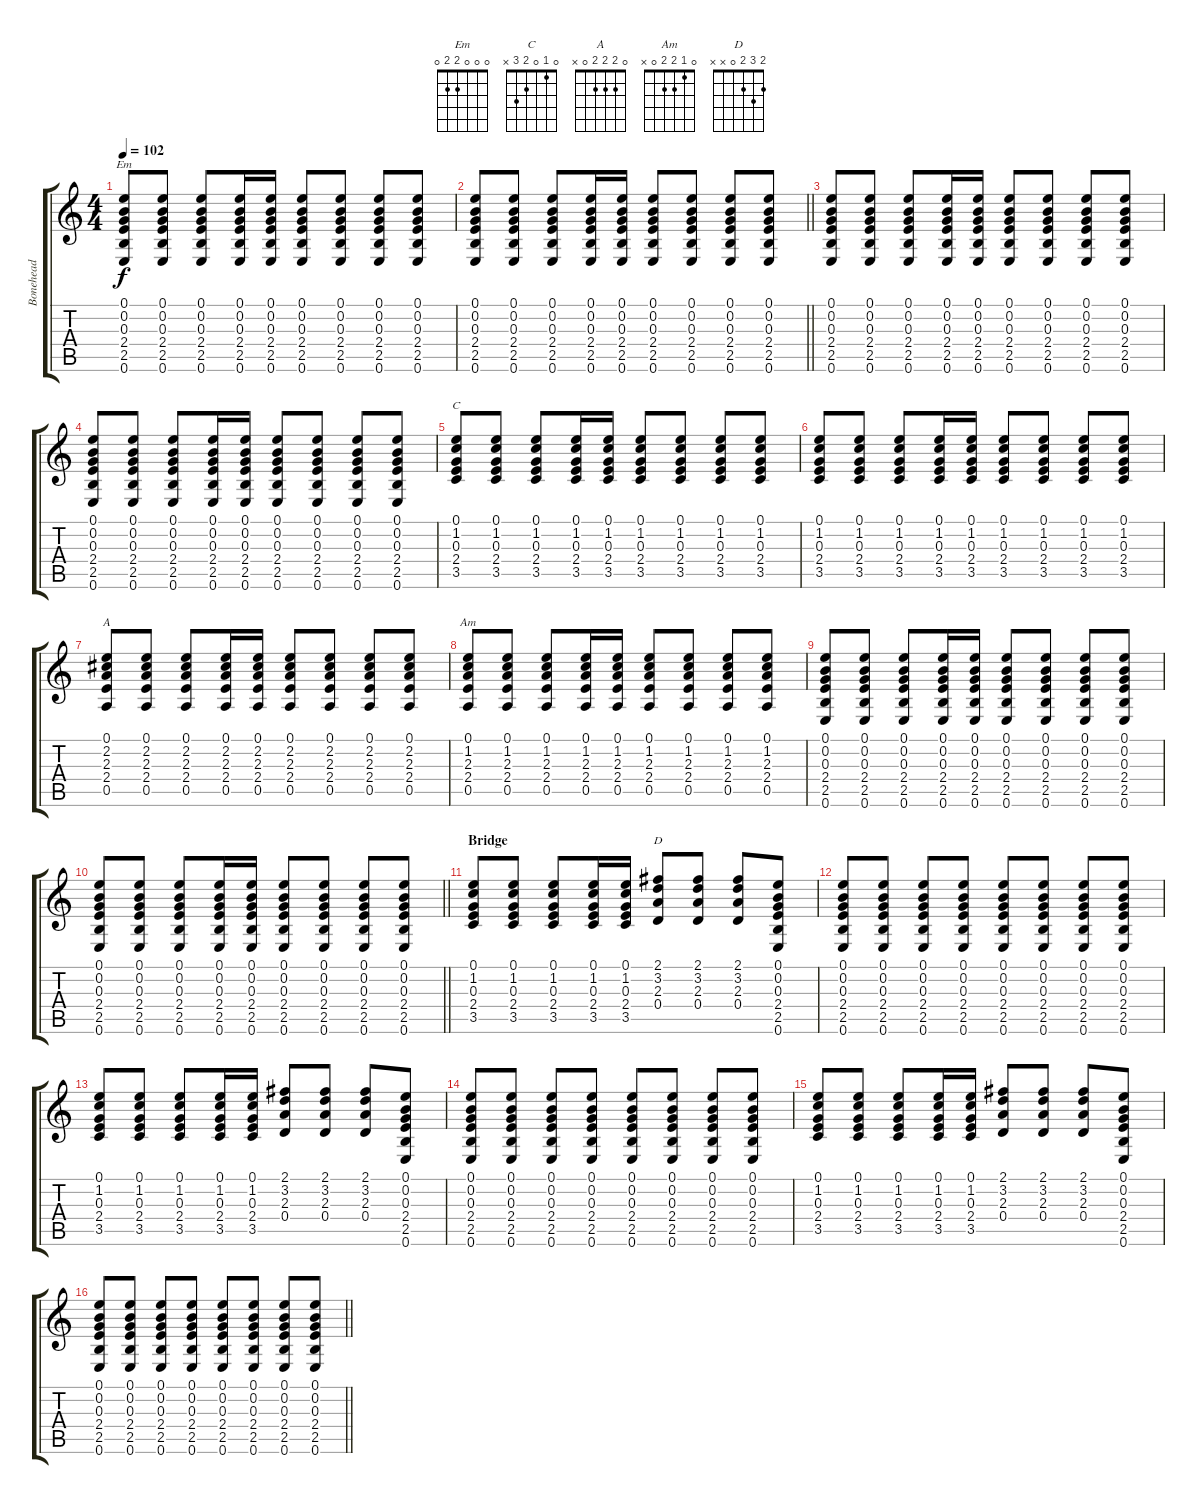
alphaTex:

\track ("Bonehead" "Bonehead") {instrument distortionguitar}
\staff {score tabs}
\tuning (E4 B3 G3 D3 A2 E2) {hide}
\chord ("Em" 0 0 0 2 2 0)
\chord ("C" 0 1 0 2 3 x)
\chord ("A" 0 2 2 2 0 x)
\chord ("Am" 0 1 2 2 0 x)
\chord ("D" 2 3 2 0 x x)
\ts (4 4)
\tempo 102
\clef g2
\ks c
(0.1 0.2 0.3 2.4 2.5 0.6).8{ch "Em" dy f} (0.1 0.2 0.3 2.4 2.5 0.6).8 (0.1 0.2 0.3 2.4 2.5 0.6).8 (0.1 0.2 0.3 2.4 2.5 0.6).16 (0.1 0.2 0.3 2.4 2.5 0.6).16 (0.1 0.2 0.3 2.4 2.5 0.6).8 (0.1 0.2 0.3 2.4 2.5 0.6).8 (0.1 0.2 0.3 2.4 2.5 0.6).8 (0.1 0.2 0.3 2.4 2.5 0.6).8 |
\barLineRight lightlight
(0.1 0.2 0.3 2.4 2.5 0.6).8 (0.1 0.2 0.3 2.4 2.5 0.6).8 (0.1 0.2 0.3 2.4 2.5 0.6).8 (0.1 0.2 0.3 2.4 2.5 0.6).16 (0.1 0.2 0.3 2.4 2.5 0.6).16 (0.1 0.2 0.3 2.4 2.5 0.6).8 (0.1 0.2 0.3 2.4 2.5 0.6).8 (0.1 0.2 0.3 2.4 2.5 0.6).8 (0.1 0.2 0.3 2.4 2.5 0.6).8 |
(0.1 0.2 0.3 2.4 2.5 0.6).8 (0.1 0.2 0.3 2.4 2.5 0.6).8 (0.1 0.2 0.3 2.4 2.5 0.6).8 (0.1 0.2 0.3 2.4 2.5 0.6).16 (0.1 0.2 0.3 2.4 2.5 0.6).16 (0.1 0.2 0.3 2.4 2.5 0.6).8 (0.1 0.2 0.3 2.4 2.5 0.6).8 (0.1 0.2 0.3 2.4 2.5 0.6).8 (0.1 0.2 0.3 2.4 2.5 0.6).8 |
(0.1 0.2 0.3 2.4 2.5 0.6).8 (0.1 0.2 0.3 2.4 2.5 0.6).8 (0.1 0.2 0.3 2.4 2.5 0.6).8 (0.1 0.2 0.3 2.4 2.5 0.6).16 (0.1 0.2 0.3 2.4 2.5 0.6).16 (0.1 0.2 0.3 2.4 2.5 0.6).8 (0.1 0.2 0.3 2.4 2.5 0.6).8 (0.1 0.2 0.3 2.4 2.5 0.6).8 (0.1 0.2 0.3 2.4 2.5 0.6).8 |
(0.1 1.2 0.3 2.4 3.5).8{ch "C"} (0.1 1.2 0.3 2.4 3.5).8 (0.1 1.2 0.3 2.4 3.5).8 (0.1 1.2 0.3 2.4 3.5).16 (0.1 1.2 0.3 2.4 3.5).16 (0.1 1.2 0.3 2.4 3.5).8 (0.1 1.2 0.3 2.4 3.5).8 (0.1 1.2 0.3 2.4 3.5).8 (0.1 1.2 0.3 2.4 3.5).8 |
(0.1 1.2 0.3 2.4 3.5).8 (0.1 1.2 0.3 2.4 3.5).8 (0.1 1.2 0.3 2.4 3.5).8 (0.1 1.2 0.3 2.4 3.5).16 (0.1 1.2 0.3 2.4 3.5).16 (0.1 1.2 0.3 2.4 3.5).8 (0.1 1.2 0.3 2.4 3.5).8 (0.1 1.2 0.3 2.4 3.5).8 (0.1 1.2 0.3 2.4 3.5).8 |
(0.1 2.2 2.3 2.4 0.5).8{ch "A"} (0.1 2.2 2.3 2.4 0.5).8 (0.1 2.2 2.3 2.4 0.5).8 (0.1 2.2 2.3 2.4 0.5).16 (0.1 2.2 2.3 2.4 0.5).16 (0.1 2.2 2.3 2.4 0.5).8 (0.1 2.2 2.3 2.4 0.5).8 (0.1 2.2 2.3 2.4 0.5).8 (0.1 2.2 2.3 2.4 0.5).8 |
(0.1 1.2 2.3 2.4 0.5).8{ch "Am"} (0.1 1.2 2.3 2.4 0.5).8 (0.1 1.2 2.3 2.4 0.5).8 (0.1 1.2 2.3 2.4 0.5).16 (0.1 1.2 2.3 2.4 0.5).16 (0.1 1.2 2.3 2.4 0.5).8 (0.1 1.2 2.3 2.4 0.5).8 (0.1 1.2 2.3 2.4 0.5).8 (0.1 1.2 2.3 2.4 0.5).8 |
(0.1 0.2 0.3 2.4 2.5 0.6).8 (0.1 0.2 0.3 2.4 2.5 0.6).8 (0.1 0.2 0.3 2.4 2.5 0.6).8 (0.1 0.2 0.3 2.4 2.5 0.6).16 (0.1 0.2 0.3 2.4 2.5 0.6).16 (0.1 0.2 0.3 2.4 2.5 0.6).8 (0.1 0.2 0.3 2.4 2.5 0.6).8 (0.1 0.2 0.3 2.4 2.5 0.6).8 (0.1 0.2 0.3 2.4 2.5 0.6).8 |
\barLineRight lightlight
(0.1 0.2 0.3 2.4 2.5 0.6).8 (0.1 0.2 0.3 2.4 2.5 0.6).8 (0.1 0.2 0.3 2.4 2.5 0.6).8 (0.1 0.2 0.3 2.4 2.5 0.6).16 (0.1 0.2 0.3 2.4 2.5 0.6).16 (0.1 0.2 0.3 2.4 2.5 0.6).8 (0.1 0.2 0.3 2.4 2.5 0.6).8 (0.1 0.2 0.3 2.4 2.5 0.6).8 (0.1 0.2 0.3 2.4 2.5 0.6).8 |
\section ("" "Bridge")
(0.1 1.2 0.3 2.4 3.5).8 (0.1 1.2 0.3 2.4 3.5).8 (0.1 1.2 0.3 2.4 3.5).8 (0.1 1.2 0.3 2.4 3.5).16 (0.1 1.2 0.3 2.4 3.5).16 (2.1 3.2 2.3 0.4).8{ch "D"} (2.1 3.2 2.3 0.4).8 (2.1 3.2 2.3 0.4).8 (0.1 0.2 0.3 2.4 2.5 0.6).8 |
(0.1 0.2 0.3 2.4 2.5 0.6).8 (0.1 0.2 0.3 2.4 2.5 0.6).8 (0.1 0.2 0.3 2.4 2.5 0.6).8 (0.1 0.2 0.3 2.4 2.5 0.6).8 (0.1 0.2 0.3 2.4 2.5 0.6).8 (0.1 0.2 0.3 2.4 2.5 0.6).8 (0.1 0.2 0.3 2.4 2.5 0.6).8 (0.1 0.2 0.3 2.4 2.5 0.6).8 |
(0.1 1.2 0.3 2.4 3.5).8 (0.1 1.2 0.3 2.4 3.5).8 (0.1 1.2 0.3 2.4 3.5).8 (0.1 1.2 0.3 2.4 3.5).16 (0.1 1.2 0.3 2.4 3.5).16 (2.1 3.2 2.3 0.4).8 (2.1 3.2 2.3 0.4).8 (2.1 3.2 2.3 0.4).8 (0.1 0.2 0.3 2.4 2.5 0.6).8 |
(0.1 0.2 0.3 2.4 2.5 0.6).8 (0.1 0.2 0.3 2.4 2.5 0.6).8 (0.1 0.2 0.3 2.4 2.5 0.6).8 (0.1 0.2 0.3 2.4 2.5 0.6).8 (0.1 0.2 0.3 2.4 2.5 0.6).8 (0.1 0.2 0.3 2.4 2.5 0.6).8 (0.1 0.2 0.3 2.4 2.5 0.6).8 (0.1 0.2 0.3 2.4 2.5 0.6).8 |
(0.1 1.2 0.3 2.4 3.5).8 (0.1 1.2 0.3 2.4 3.5).8 (0.1 1.2 0.3 2.4 3.5).8 (0.1 1.2 0.3 2.4 3.5).16 (0.1 1.2 0.3 2.4 3.5).16 (2.1 3.2 2.3 0.4).8 (2.1 3.2 2.3 0.4).8 (2.1 3.2 2.3 0.4).8 (0.1 0.2 0.3 2.4 2.5 0.6).8 |
\barLineRight lightlight
(0.1 0.2 0.3 2.4 2.5 0.6).8 (0.1 0.2 0.3 2.4 2.5 0.6).8 (0.1 0.2 0.3 2.4 2.5 0.6).8 (0.1 0.2 0.3 2.4 2.5 0.6).8 (0.1 0.2 0.3 2.4 2.5 0.6).8 (0.1 0.2 0.3 2.4 2.5 0.6).8 (0.1 0.2 0.3 2.4 2.5 0.6).8 (0.1 0.2 0.3 2.4 2.5 0.6).8
